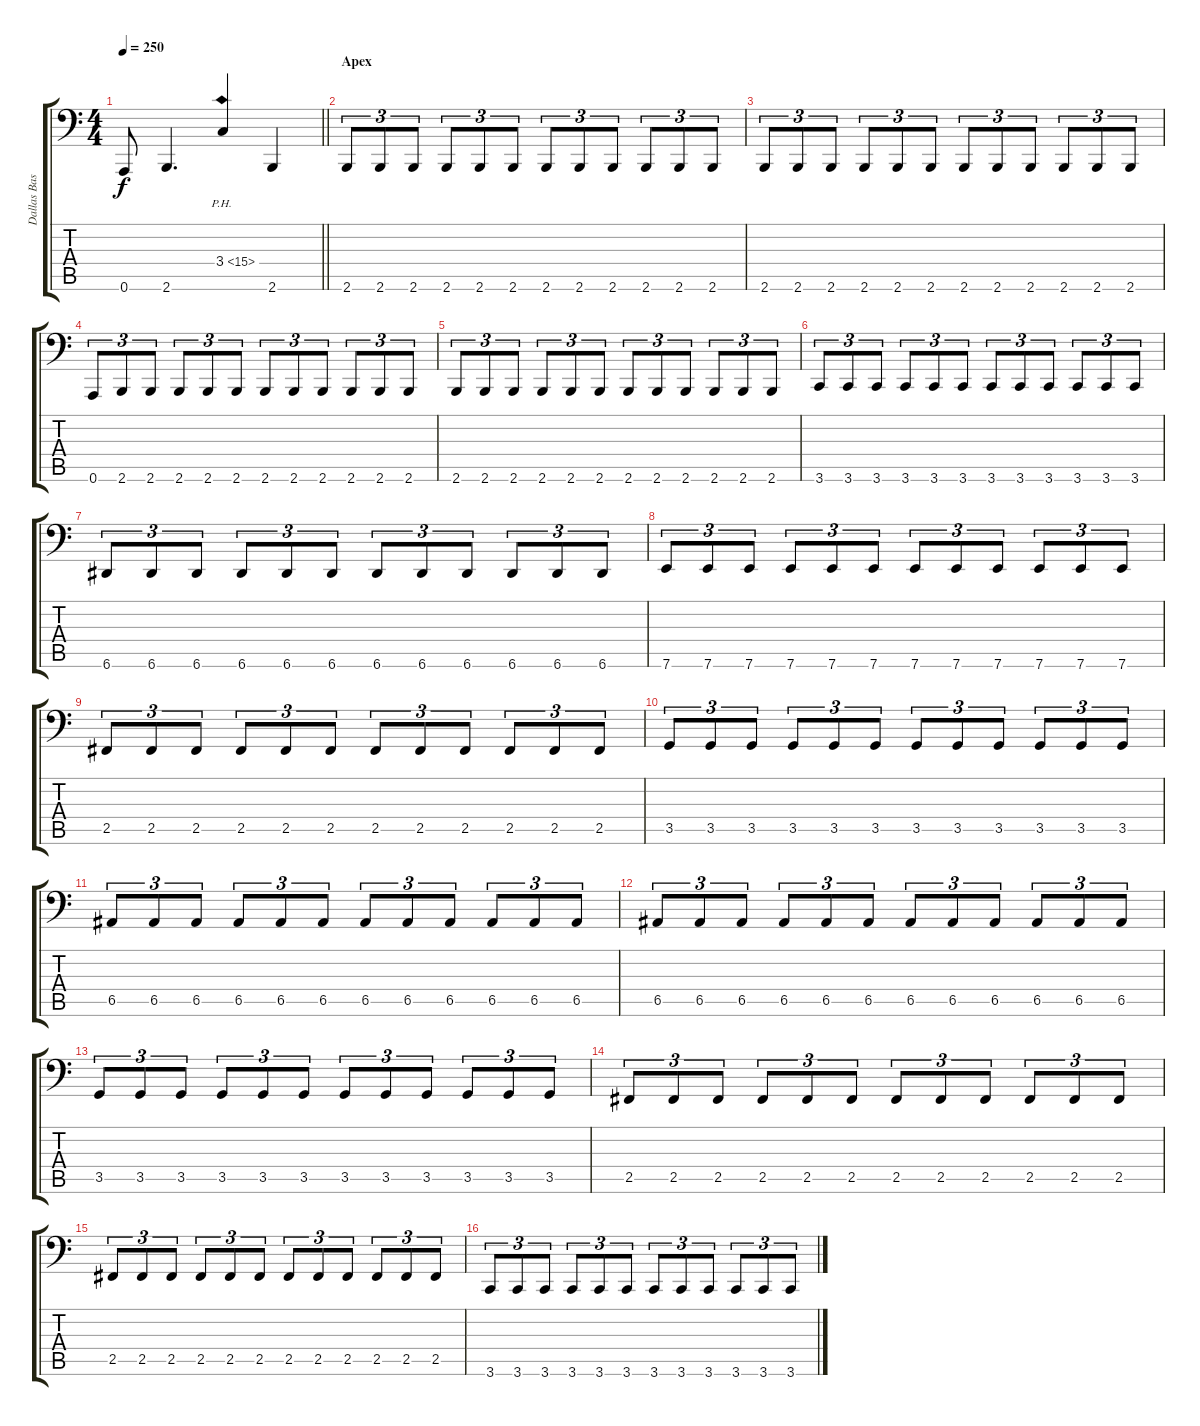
\track ("Dallas Bass" "Dallas Bas") {instrument electricbasspick}
\staff {score tabs}
\tuning (B2 Gb2 D2 A1 E1 A0) {hide}
\ts (4 4)
\tempo 250
\clef f4
\barLineRight lightlight
\ks c
0.6.8{dy f} 2.6.4{d} 3.4{ph 12}.4 2.6.4 |
\section ("" "Apex")
2.6.8{tu (3 2)} 2.6.8{tu (3 2)} 2.6.8{tu (3 2)} 2.6.8{tu (3 2)} 2.6.8{tu (3 2)} 2.6.8{tu (3 2)} 2.6.8{tu (3 2)} 2.6.8{tu (3 2)} 2.6.8{tu (3 2)} 2.6.8{tu (3 2)} 2.6.8{tu (3 2)} 2.6.8{tu (3 2)} |
2.6.8{tu (3 2)} 2.6.8{tu (3 2)} 2.6.8{tu (3 2)} 2.6.8{tu (3 2)} 2.6.8{tu (3 2)} 2.6.8{tu (3 2)} 2.6.8{tu (3 2)} 2.6.8{tu (3 2)} 2.6.8{tu (3 2)} 2.6.8{tu (3 2)} 2.6.8{tu (3 2)} 2.6.8{tu (3 2)} |
0.6.8{tu (3 2)} 2.6.8{tu (3 2)} 2.6.8{tu (3 2)} 2.6.8{tu (3 2)} 2.6.8{tu (3 2)} 2.6.8{tu (3 2)} 2.6.8{tu (3 2)} 2.6.8{tu (3 2)} 2.6.8{tu (3 2)} 2.6.8{tu (3 2)} 2.6.8{tu (3 2)} 2.6.8{tu (3 2)} |
2.6.8{tu (3 2)} 2.6.8{tu (3 2)} 2.6.8{tu (3 2)} 2.6.8{tu (3 2)} 2.6.8{tu (3 2)} 2.6.8{tu (3 2)} 2.6.8{tu (3 2)} 2.6.8{tu (3 2)} 2.6.8{tu (3 2)} 2.6.8{tu (3 2)} 2.6.8{tu (3 2)} 2.6.8{tu (3 2)} |
3.6.8{tu (3 2)} 3.6.8{tu (3 2)} 3.6.8{tu (3 2)} 3.6.8{tu (3 2)} 3.6.8{tu (3 2)} 3.6.8{tu (3 2)} 3.6.8{tu (3 2)} 3.6.8{tu (3 2)} 3.6.8{tu (3 2)} 3.6.8{tu (3 2)} 3.6.8{tu (3 2)} 3.6.8{tu (3 2)} |
6.6.8{tu (3 2)} 6.6.8{tu (3 2)} 6.6.8{tu (3 2)} 6.6.8{tu (3 2)} 6.6.8{tu (3 2)} 6.6.8{tu (3 2)} 6.6.8{tu (3 2)} 6.6.8{tu (3 2)} 6.6.8{tu (3 2)} 6.6.8{tu (3 2)} 6.6.8{tu (3 2)} 6.6.8{tu (3 2)} |
7.6.8{tu (3 2)} 7.6.8{tu (3 2)} 7.6.8{tu (3 2)} 7.6.8{tu (3 2)} 7.6.8{tu (3 2)} 7.6.8{tu (3 2)} 7.6.8{tu (3 2)} 7.6.8{tu (3 2)} 7.6.8{tu (3 2)} 7.6.8{tu (3 2)} 7.6.8{tu (3 2)} 7.6.8{tu (3 2)} |
2.5.8{tu (3 2)} 2.5.8{tu (3 2)} 2.5.8{tu (3 2)} 2.5.8{tu (3 2)} 2.5.8{tu (3 2)} 2.5.8{tu (3 2)} 2.5.8{tu (3 2)} 2.5.8{tu (3 2)} 2.5.8{tu (3 2)} 2.5.8{tu (3 2)} 2.5.8{tu (3 2)} 2.5.8{tu (3 2)} |
3.5.8{tu (3 2)} 3.5.8{tu (3 2)} 3.5.8{tu (3 2)} 3.5.8{tu (3 2)} 3.5.8{tu (3 2)} 3.5.8{tu (3 2)} 3.5.8{tu (3 2)} 3.5.8{tu (3 2)} 3.5.8{tu (3 2)} 3.5.8{tu (3 2)} 3.5.8{tu (3 2)} 3.5.8{tu (3 2)} |
6.5.8{tu (3 2)} 6.5.8{tu (3 2)} 6.5.8{tu (3 2)} 6.5.8{tu (3 2)} 6.5.8{tu (3 2)} 6.5.8{tu (3 2)} 6.5.8{tu (3 2)} 6.5.8{tu (3 2)} 6.5.8{tu (3 2)} 6.5.8{tu (3 2)} 6.5.8{tu (3 2)} 6.5.8{tu (3 2)} |
6.5.8{tu (3 2)} 6.5.8{tu (3 2)} 6.5.8{tu (3 2)} 6.5.8{tu (3 2)} 6.5.8{tu (3 2)} 6.5.8{tu (3 2)} 6.5.8{tu (3 2)} 6.5.8{tu (3 2)} 6.5.8{tu (3 2)} 6.5.8{tu (3 2)} 6.5.8{tu (3 2)} 6.5.8{tu (3 2)} |
3.5.8{tu (3 2)} 3.5.8{tu (3 2)} 3.5.8{tu (3 2)} 3.5.8{tu (3 2)} 3.5.8{tu (3 2)} 3.5.8{tu (3 2)} 3.5.8{tu (3 2)} 3.5.8{tu (3 2)} 3.5.8{tu (3 2)} 3.5.8{tu (3 2)} 3.5.8{tu (3 2)} 3.5.8{tu (3 2)} |
2.5.8{tu (3 2)} 2.5.8{tu (3 2)} 2.5.8{tu (3 2)} 2.5.8{tu (3 2)} 2.5.8{tu (3 2)} 2.5.8{tu (3 2)} 2.5.8{tu (3 2)} 2.5.8{tu (3 2)} 2.5.8{tu (3 2)} 2.5.8{tu (3 2)} 2.5.8{tu (3 2)} 2.5.8{tu (3 2)} |
2.5.8{tu (3 2)} 2.5.8{tu (3 2)} 2.5.8{tu (3 2)} 2.5.8{tu (3 2)} 2.5.8{tu (3 2)} 2.5.8{tu (3 2)} 2.5.8{tu (3 2)} 2.5.8{tu (3 2)} 2.5.8{tu (3 2)} 2.5.8{tu (3 2)} 2.5.8{tu (3 2)} 2.5.8{tu (3 2)} |
3.6.8{tu (3 2)} 3.6.8{tu (3 2)} 3.6.8{tu (3 2)} 3.6.8{tu (3 2)} 3.6.8{tu (3 2)} 3.6.8{tu (3 2)} 3.6.8{tu (3 2)} 3.6.8{tu (3 2)} 3.6.8{tu (3 2)} 3.6.8{tu (3 2)} 3.6.8{tu (3 2)} 3.6.8{tu (3 2)}
